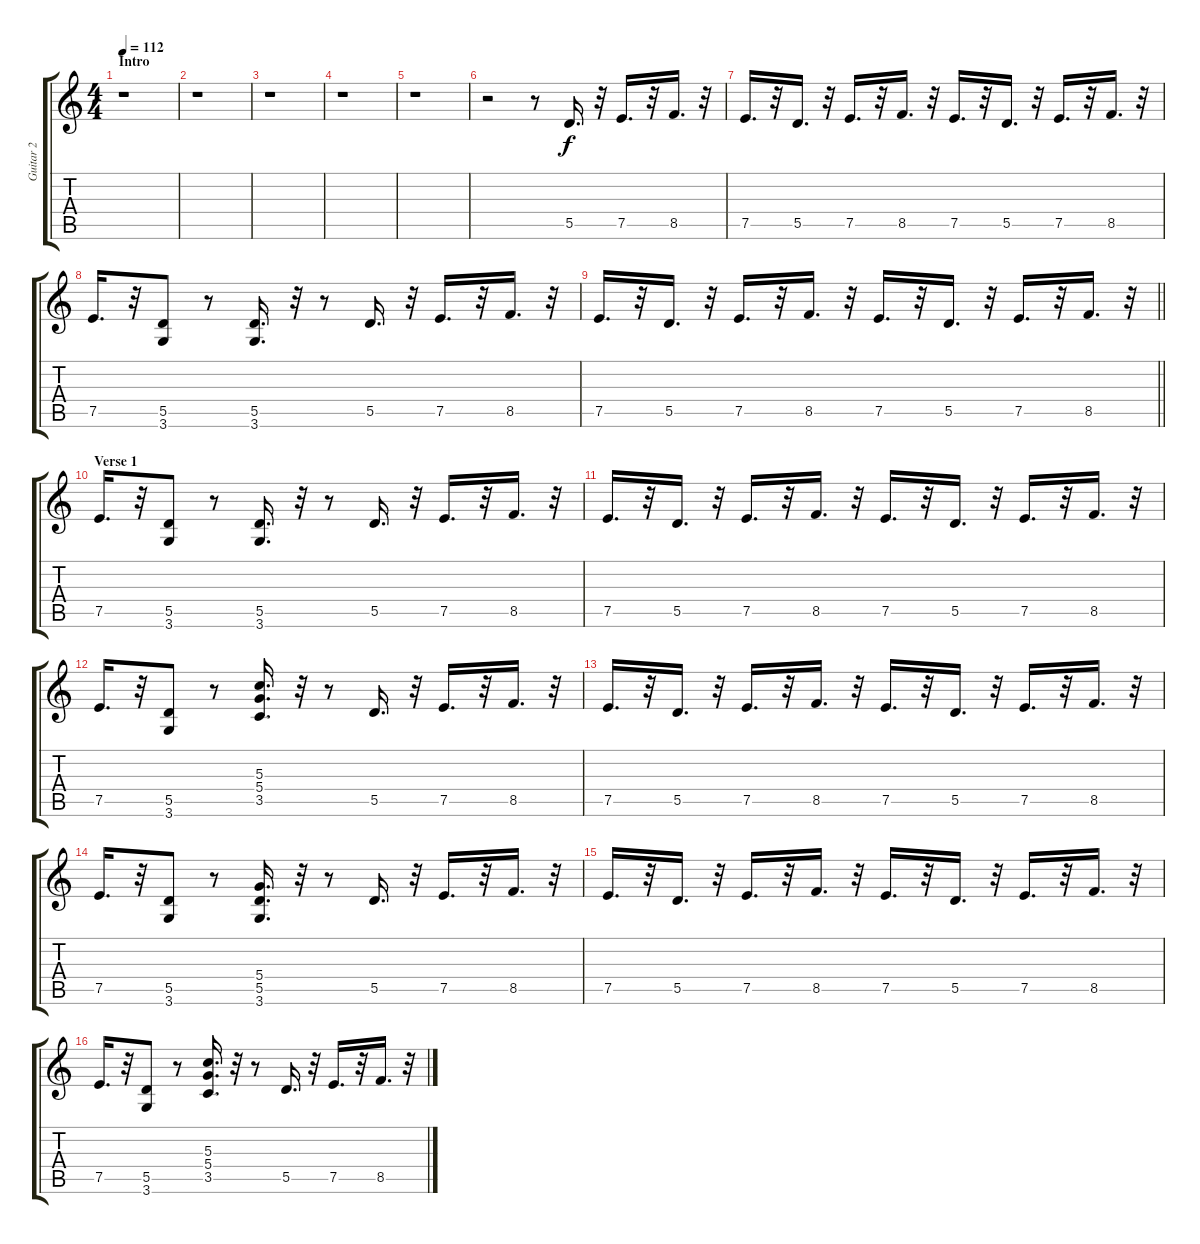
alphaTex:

\track ("Guitar 2" "Guitar 2") {instrument electricguitarmuted}
\staff {score tabs}
\tuning (E4 B3 G3 D3 A2 E2) {hide}
\ts (4 4)
\section ("" "Intro")
\tempo 112
\clef g2
\ks c
r.1{dy f instrument electricguitarmuted} |
r.1 |
r.1 |
r.1 |
r.1 |
r.2 r.8 5.5.16{d} r.32 7.5.16{d} r.32 8.5.16{d} r.32 |
7.5.16{d} r.32 5.5.16{d} r.32 7.5.16{d} r.32 8.5.16{d} r.32 7.5.16{d} r.32 5.5.16{d} r.32 7.5.16{d} r.32 8.5.16{d} r.32 |
7.5.16{d} r.32 (5.5 3.6).8 r.8 (5.5 3.6).16{d} r.32 r.8 5.5.16{d} r.32 7.5.16{d} r.32 8.5.16{d} r.32 |
\barLineRight lightlight
7.5.16{d} r.32 5.5.16{d} r.32 7.5.16{d} r.32 8.5.16{d} r.32 7.5.16{d} r.32 5.5.16{d} r.32 7.5.16{d} r.32 8.5.16{d} r.32 |
\section ("" "Verse 1")
7.5.16{d} r.32 (5.5 3.6).8 r.8 (5.5 3.6).16{d} r.32 r.8 5.5.16{d} r.32 7.5.16{d} r.32 8.5.16{d} r.32 |
7.5.16{d} r.32 5.5.16{d} r.32 7.5.16{d} r.32 8.5.16{d} r.32 7.5.16{d} r.32 5.5.16{d} r.32 7.5.16{d} r.32 8.5.16{d} r.32 |
7.5.16{d} r.32 (5.5 3.6).8 r.8 (5.3 5.4 3.5).16{d} r.32 r.8 5.5.16{d} r.32 7.5.16{d} r.32 8.5.16{d} r.32 |
7.5.16{d} r.32 5.5.16{d} r.32 7.5.16{d} r.32 8.5.16{d} r.32 7.5.16{d} r.32 5.5.16{d} r.32 7.5.16{d} r.32 8.5.16{d} r.32 |
7.5.16{d} r.32 (5.5 3.6).8 r.8 (5.4 5.5 3.6).16{d} r.32 r.8 5.5.16{d} r.32 7.5.16{d} r.32 8.5.16{d} r.32 |
7.5.16{d} r.32 5.5.16{d} r.32 7.5.16{d} r.32 8.5.16{d} r.32 7.5.16{d} r.32 5.5.16{d} r.32 7.5.16{d} r.32 8.5.16{d} r.32 |
7.5.16{d} r.32 (5.5 3.6).8 r.8 (5.3 5.4 3.5).16{d} r.32 r.8 5.5.16{d} r.32 7.5.16{d} r.32 8.5.16{d} r.32
